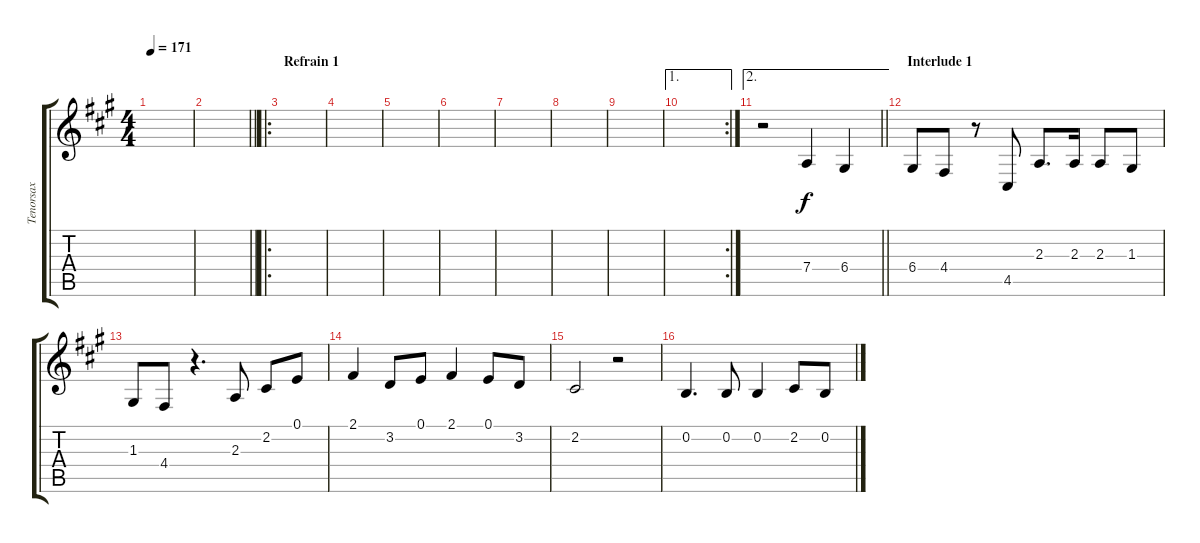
\track ("Tenorsax" "Tenorsax") {instrument tenorsax}
\staff {score tabs}
\tuning (E4 B3 G3 D3 A2 E2) {hide}
\ts (4 4)
\tempo 171
\clef g2
\ks f#minor
|
\barLineRight lightlight
|
\ro
\section ("" "Refrain 1")
|
|
|
|
|
|
|
\ae 1
\rc 2
|
\ae 2
\barLineRight lightlight
r.2 7.4.4 6.4.4 |
\section ("" "Interlude 1")
6.4.8 4.4.8 r.8 4.5.8 2.3.8{d} 2.3.16 2.3.8 1.3.8 |
1.3.8 4.4.8 r.4{d} 2.3.8 2.2.8 0.1.8 |
2.1.4 3.2.8 0.1.8 2.1.4 0.1.8 3.2.8 |
2.2.2 r.2 |
0.2.4{d} 0.2.8 0.2.4 2.2.8 0.2.8
